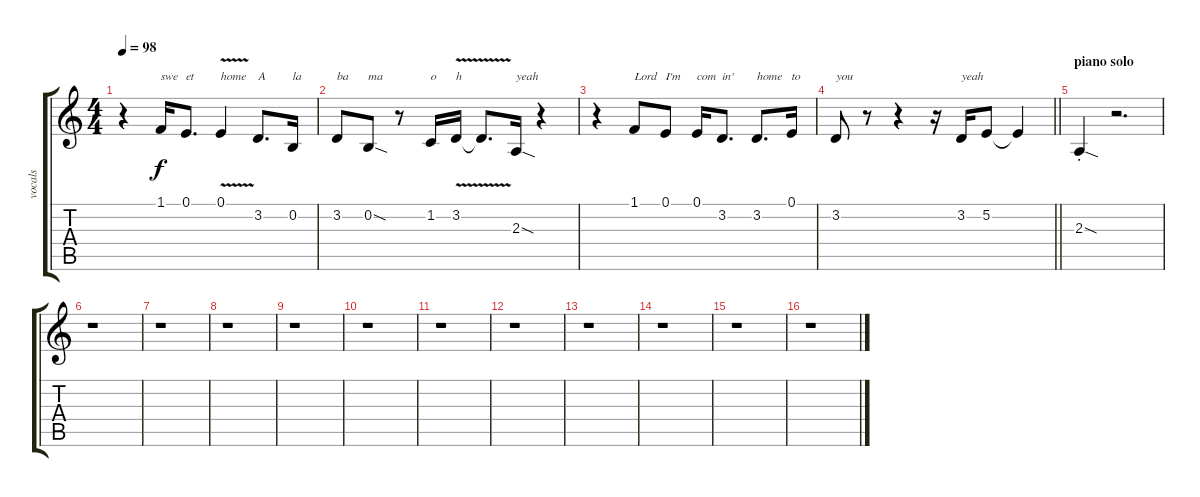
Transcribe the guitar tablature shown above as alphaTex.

\track ("vocals" "vocals") {instrument lead1square}
\staff {score tabs}
\tuning (E4 B3 G3 D3 A2 E2) {hide}
\ts (4 4)
\tempo 98
\clef g2
\ks c
r.4{dy f} 1.1.16{txt "swe"} 0.1.8{d txt "et"} 0.1{v}.4{txt "home"} 3.2.8{d txt "A"} 0.2.16{txt "la"} |
3.2.8{txt "ba"} 0.2{sod}.8{txt "ma"} r.8 1.2.16{txt "o"} 3.2{v}.16{txt "h"} 3.2{t}.8{d} 2.3{sod}.16{txt "yeah"} r.4 |
r.4 1.1.8{txt "Lord"} 0.1.8{txt "I'm"} 0.1.16{txt "com"} 3.2.8{d txt "in'"} 3.2.8{d txt "home"} 0.1.16{txt "to"} |
\barLineRight lightlight
3.2.8{txt "you"} r.8 r.4 r.16 3.2.16{txt "yeah"} 5.2.8 5.2{t}.4 |
\section ("" "piano solo")
2.3{sod st}.4 r.2{d} |
r.1 |
r.1 |
r.1 |
r.1 |
r.1 |
r.1 |
r.1 |
r.1 |
r.1 |
r.1 |
r.1
